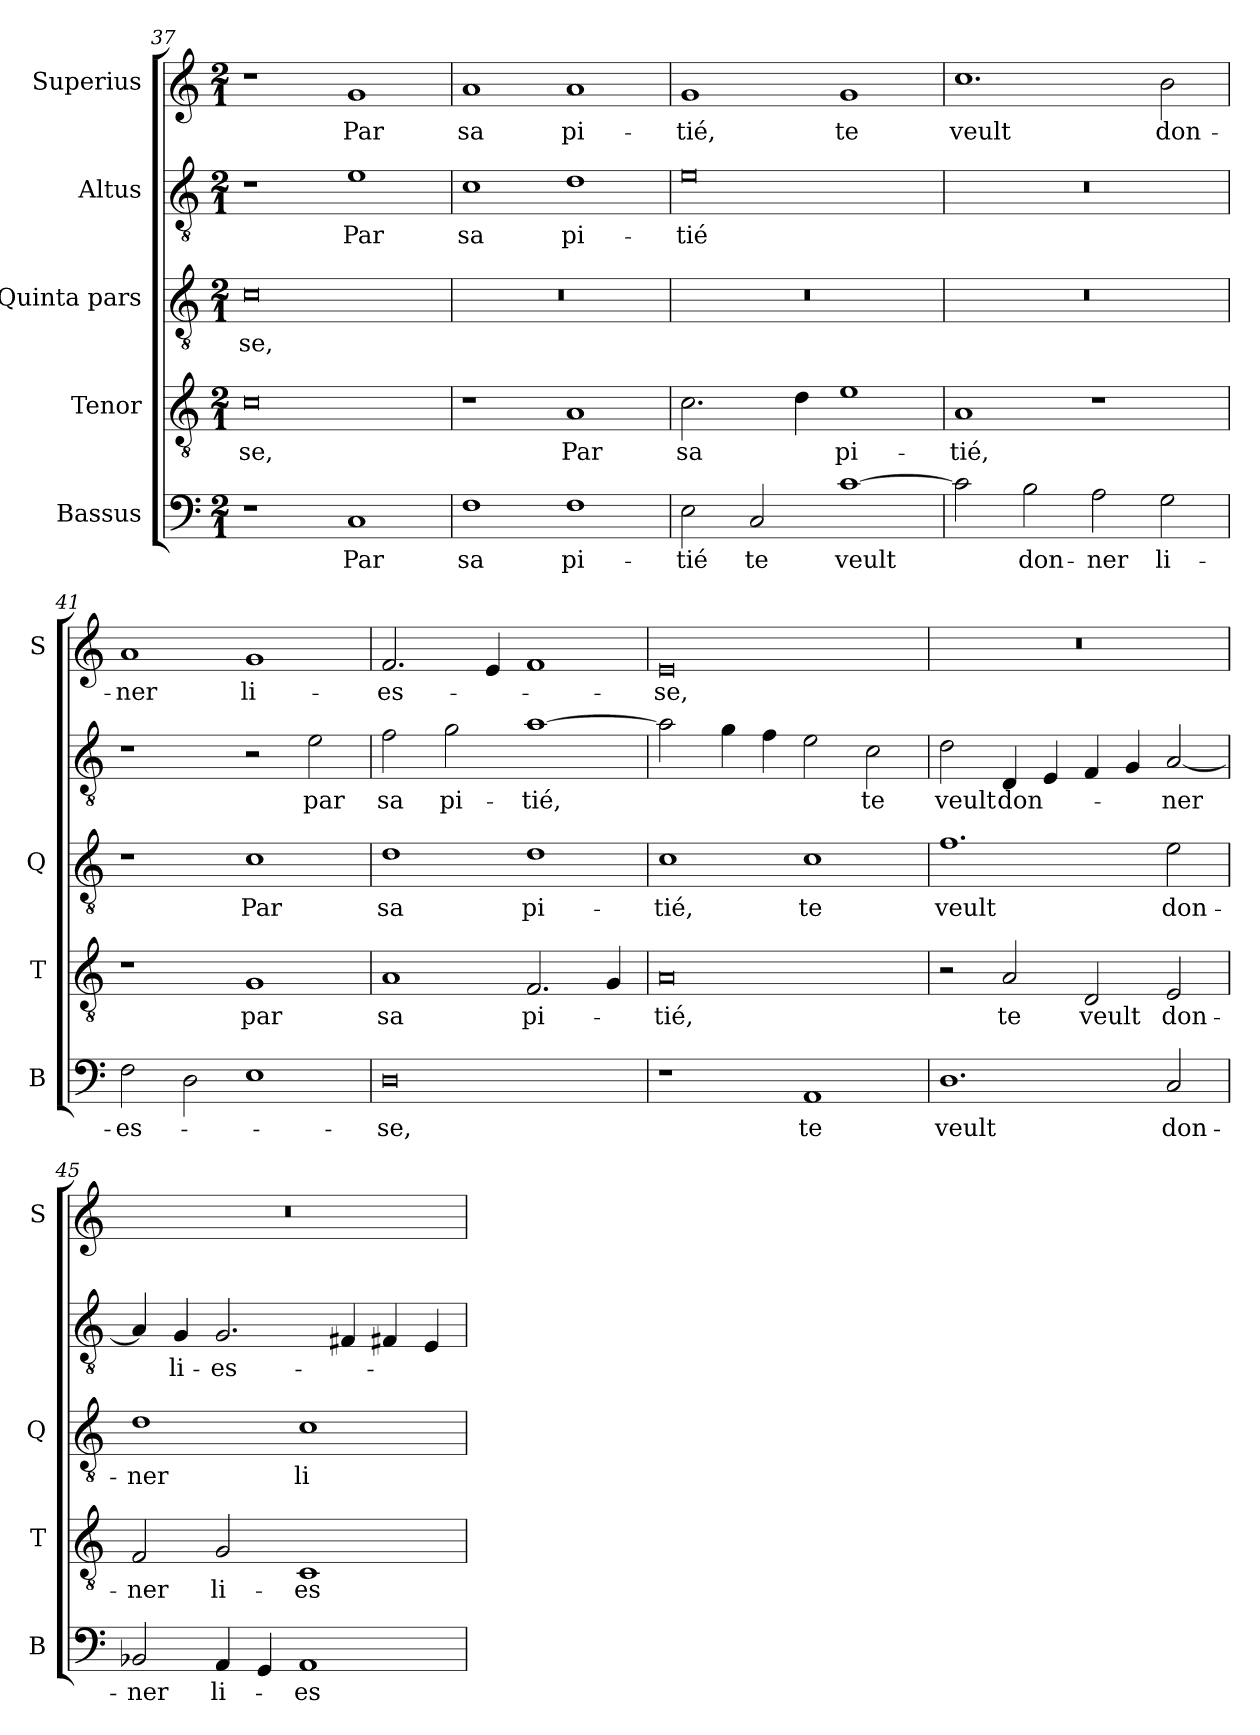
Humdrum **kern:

**kern	**text	**kern	**text	**kern	**text	**kern	**text	**kern	**text
*part5	*part5	*part4	*part4	*part3	*part3	*part2	*part2	*part1	*part1
*staff5	*staff5	*staff4	*staff4	*staff3	*staff3	*staff2	*staff2	*staff1	*staff1
*I"Bassus	*	*I"Tenor	*	*I"Quinta pars	*	*I"Altus	*	*I"Superius	*
*I'B	*	*I'T	*	*I'Q	*	*	*	*I'S	*
*clefF4	*	*clefGv2	*	*clefGv2	*	*clefGv2	*	*clefG2	*
*k[]	*	*k[]	*	*k[]	*	*k[]	*	*k[]	*
*M2/1	*	*M2/1	*	*M2/1	*	*M2/1	*	*M2/1	*
=37	=37	=37	=37	=37	=37	=37	=37	=37	=37
1r	.	0c	-se,	0c	-se,	1r	.	1r	.
1C	Par	.	.	.	.	1e	Par	1g	Par
=38	=38	=38	=38	=38	=38	=38	=38	=38	=38
1F	sa	1r	.	0r	.	1c	sa	1a	sa
1F	pi-	1A	Par	.	.	1d	pi-	1a	pi-
=39	=39	=39	=39	=39	=39	=39	=39	=39	=39
2E\	-tié	2.c\	sa	0r	.	0e	-tié	1g	-tié,
2C/	te	.	.	.	.	.	.	.	.
.	.	4d\	.	.	.	.	.	.	.
[1c	veult	1e	pi-	.	.	.	.	1g	te
=40	=40	=40	=40	=40	=40	=40	=40	=40	=40
2c\]	.	1A	-tié,	0r	.	0r	.	1.cc	veult
2B\	don-	.	.	.	.	.	.	.	.
2A\	-ner	1r	.	.	.	.	.	.	.
2G\	li-	.	.	.	.	.	.	2b\	don-
=41	=41	=41	=41	=41	=41	=41	=41	=41	=41
2F\	-es-	1r	.	1r	.	1r	.	1a	-ner
2D\	.	.	.	.	.	.	.	.	.
1E	.	1G	par	1c	Par	2r	.	1g	li-
.	.	.	.	.	.	2e\	par	.	.
=42	=42	=42	=42	=42	=42	=42	=42	=42	=42
0D	-se,	1A	sa	1d	sa	2f\	sa	2.f/	-es-
.	.	.	.	.	.	2g\	pi-	.	.
.	.	.	.	.	.	.	.	4e/	.
.	.	2.F/	pi-	1d	pi-	[1a	-tié,	1f	.
.	.	4G/	.	.	.	.	.	.	.
=43	=43	=43	=43	=43	=43	=43	=43	=43	=43
1r	.	0A	-tié,	1c	-tié,	2a\]	.	0e	-se,
.	.	.	.	.	.	4g\	.	.	.
.	.	.	.	.	.	4f\	.	.	.
1AA	te	.	.	1c	te	2e\	.	.	.
.	.	.	.	.	.	2c\	te	.	.
=44	=44	=44	=44	=44	=44	=44	=44	=44	=44
1.D	veult	2r	.	1.f	veult	2d\	veult	0r	.
.	.	2A/	te	.	.	4D/	don-	.	.
.	.	.	.	.	.	4E/	.	.	.
.	.	2D/	veult	.	.	4F/	.	.	.
.	.	.	.	.	.	4G/	.	.	.
2C/	don-	2E/	don-	2e\	don-	[2A/	-ner	.	.
=45	=45	=45	=45	=45	=45	=45	=45	=45	=45
2BB-X/	-ner	2F/	-ner	1d	-ner	4A/]	.	0r	.
.	.	.	.	.	.	4G/	li-	.	.
4AA/	li-	2G/	li-	.	.	2.G/	-es-	.	.
4GG/	.	.	.	.	.	.	.	.	.
1AA	-es-	1C	-es-	1c	li-	.	.	.	.
.	.	.	.	.	.	4F#X/	.	.	.
.	.	.	.	.	.	4F#X/	.	.	.
.	.	.	.	.	.	4E/	.	.	.
=	=	=	=	=	=	=	=	=	=
*-	*-	*-	*-	*-	*-	*-	*-	*-	*-
